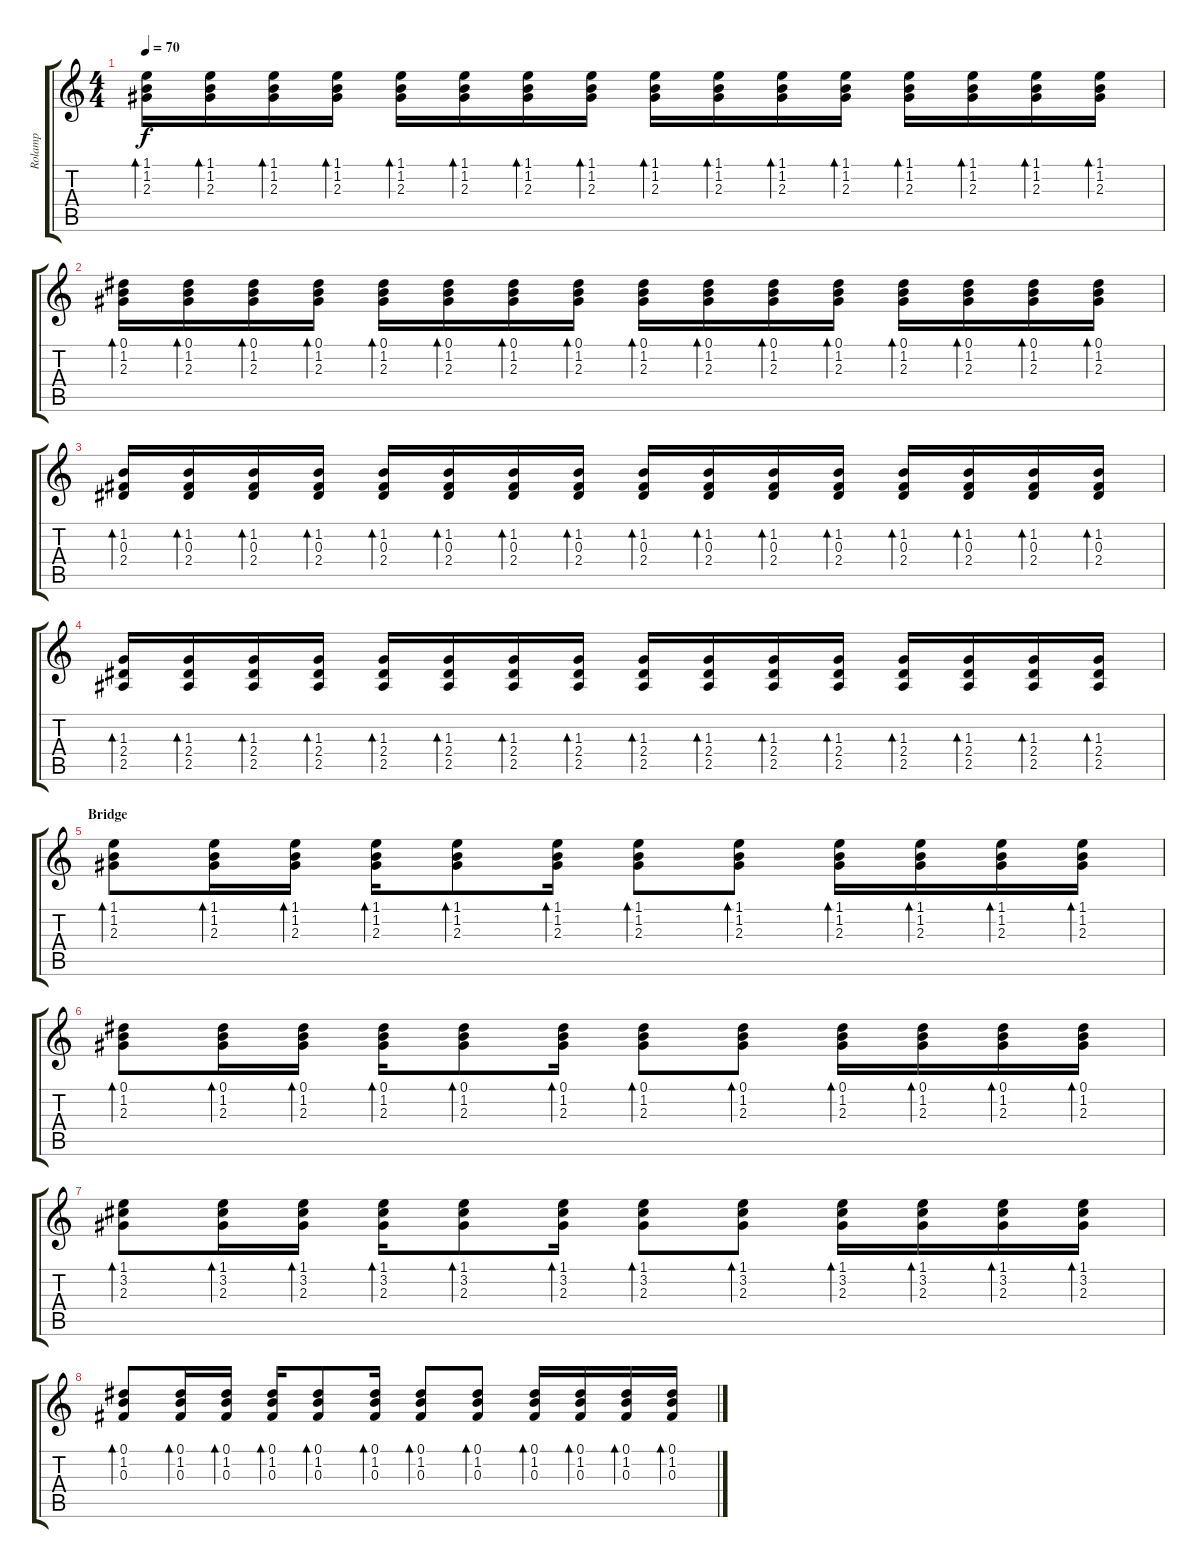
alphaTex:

\track ("Rolamp" "Rolamp") {instrument acousticguitarnylon}
\staff {score tabs}
\tuning (Eb4 Bb3 Gb3 Db3 Ab2 Eb2) {hide}
\ts (4 4)
\tempo 70
\clef g2
\ks c
(1.1 1.2 2.3).16{bd 480 dy f} (1.1 1.2 2.3).16{bd 480} (1.1 1.2 2.3).16{bd 480} (1.1 1.2 2.3).16{bd 480} (1.1 1.2 2.3).16{bd 480} (1.1 1.2 2.3).16{bd 480} (1.1 1.2 2.3).16{bd 480} (1.1 1.2 2.3).16{bd 480} (1.1 1.2 2.3).16{bd 480} (1.1 1.2 2.3).16{bd 480} (1.1 1.2 2.3).16{bd 480} (1.1 1.2 2.3).16{bd 480} (1.1 1.2 2.3).16{bd 480} (1.1 1.2 2.3).16{bd 480} (1.1 1.2 2.3).16{bd 480} (1.1 1.2 2.3).16{bd 480} |
(0.1 1.2 2.3).16{bd 480} (0.1 1.2 2.3).16{bd 480} (0.1 1.2 2.3).16{bd 480} (0.1 1.2 2.3).16{bd 480} (0.1 1.2 2.3).16{bd 480} (0.1 1.2 2.3).16{bd 480} (0.1 1.2 2.3).16{bd 480} (0.1 1.2 2.3).16{bd 480} (0.1 1.2 2.3).16{bd 480} (0.1 1.2 2.3).16{bd 480} (0.1 1.2 2.3).16{bd 480} (0.1 1.2 2.3).16{bd 480} (0.1 1.2 2.3).16{bd 480} (0.1 1.2 2.3).16{bd 480} (0.1 1.2 2.3).16{bd 480} (0.1 1.2 2.3).16{bd 480} |
(1.2 0.3 2.4).16{bd 480} (1.2 0.3 2.4).16{bd 480} (1.2 0.3 2.4).16{bd 480} (1.2 0.3 2.4).16{bd 480} (1.2 0.3 2.4).16{bd 480} (1.2 0.3 2.4).16{bd 480} (1.2 0.3 2.4).16{bd 480} (1.2 0.3 2.4).16{bd 480} (1.2 0.3 2.4).16{bd 480} (1.2 0.3 2.4).16{bd 480} (1.2 0.3 2.4).16{bd 480} (1.2 0.3 2.4).16{bd 480} (1.2 0.3 2.4).16{bd 480} (1.2 0.3 2.4).16{bd 480} (1.2 0.3 2.4).16{bd 480} (1.2 0.3 2.4).16{bd 480} |
(1.3 2.4 2.5).16{bd 480} (1.3 2.4 2.5).16{bd 480} (1.3 2.4 2.5).16{bd 480} (1.3 2.4 2.5).16{bd 480} (1.3 2.4 2.5).16{bd 480} (1.3 2.4 2.5).16{bd 480} (1.3 2.4 2.5).16{bd 480} (1.3 2.4 2.5).16{bd 480} (1.3 2.4 2.5).16{bd 480} (1.3 2.4 2.5).16{bd 480} (1.3 2.4 2.5).16{bd 480} (1.3 2.4 2.5).16{bd 480} (1.3 2.4 2.5).16{bd 480} (1.3 2.4 2.5).16{bd 480} (1.3 2.4 2.5).16{bd 480} (1.3 2.4 2.5).16{bd 480} |
\section ("" "Bridge")
(1.1 1.2 2.3).8{bd 480} (1.1 1.2 2.3).16{bd 480} (1.1 1.2 2.3).16{bd 480} (1.1 1.2 2.3).16{bd 480} (1.1 1.2 2.3).8{bd 480 volume 14} (1.1 1.2 2.3).16{bd 480 volume 13} (1.1 1.2 2.3).8{bd 480} (1.1 1.2 2.3).8{bd 480} (1.1 1.2 2.3).16{bd 480} (1.1 1.2 2.3).16{bd 480} (1.1 1.2 2.3).16{bd 480} (1.1 1.2 2.3).16{bd 480} |
(0.1 1.2 2.3).8{bd 480} (0.1 1.2 2.3).16{bd 480} (0.1 1.2 2.3).16{bd 480} (0.1 1.2 2.3).16{bd 480} (0.1 1.2 2.3).8{bd 480 volume 14} (0.1 1.2 2.3).16{bd 480 volume 13} (0.1 1.2 2.3).8{bd 480} (0.1 1.2 2.3).8{bd 480} (0.1 1.2 2.3).16{bd 480} (0.1 1.2 2.3).16{bd 480} (0.1 1.2 2.3).16{bd 480} (0.1 1.2 2.3).16{bd 480} |
(1.1 3.2 2.3).8{bd 480} (1.1 3.2 2.3).16{bd 480} (1.1 3.2 2.3).16{bd 480} (1.1 3.2 2.3).16{bd 480} (1.1 3.2 2.3).8{bd 480 volume 14} (1.1 3.2 2.3).16{bd 480 volume 13} (1.1 3.2 2.3).8{bd 480} (1.1 3.2 2.3).8{bd 480} (1.1 3.2 2.3).16{bd 480} (1.1 3.2 2.3).16{bd 480} (1.1 3.2 2.3).16{bd 480} (1.1 3.2 2.3).16{bd 480} |
(0.1 1.2 0.3).8{bd 480} (0.1 1.2 0.3).16{bd 480} (0.1 1.2 0.3).16{bd 480} (0.1 1.2 0.3).16{bd 480} (0.1 1.2 0.3).8{bd 480 volume 14} (0.1 1.2 0.3).16{bd 480 volume 13} (0.1 1.2 0.3).8{bd 480} (0.1 1.2 0.3).8{bd 480} (0.1 1.2 0.3).16{bd 480} (0.1 1.2 0.3).16{bd 480} (0.1 1.2 0.3).16{bd 480} (0.1 1.2 0.3).16{bd 480}
